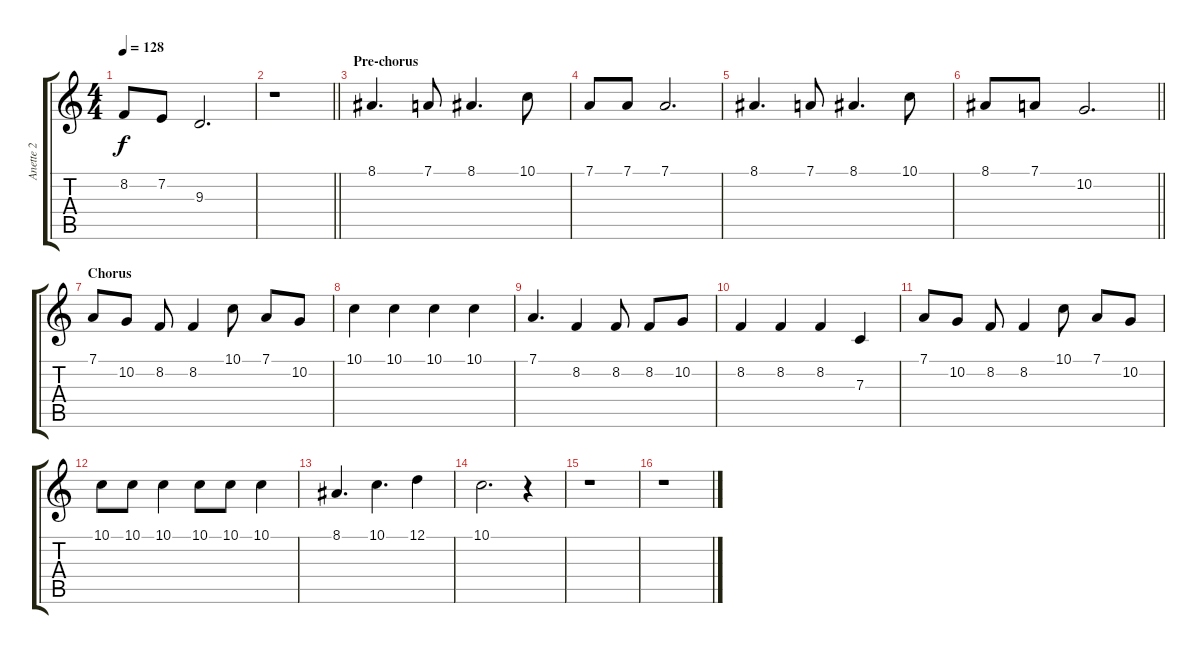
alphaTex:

\track ("Anette 2" "Anette 2") {instrument brightacousticpiano}
\staff {score tabs}
\tuning (D4 A3 F3 C3 G2 D2) {hide}
\ts (4 4)
\tempo 128
\clef g2
\ks c
8.2.8{dy f} 7.2.8 9.3.2{d} |
\barLineRight lightlight
r.1{volume 10} |
\section ("" "Pre-chorus")
8.1.4{d} 7.1.8 8.1.4{d} 10.1.8 |
7.1.8 7.1.8 7.1.2{d} |
8.1.4{d} 7.1.8 8.1.4{d} 10.1.8 |
\barLineRight lightlight
8.1.8 7.1.8 10.2.2{d} |
\section ("" "Chorus")
7.1.8 10.2.8 8.2.8 8.2.4 10.1.8 7.1.8 10.2.8 |
10.1.4 10.1.4 10.1.4 10.1.4 |
7.1.4{d} 8.2.4 8.2.8 8.2.8 10.2.8 |
8.2.4 8.2.4 8.2.4 7.3.4 |
7.1.8 10.2.8 8.2.8 8.2.4 10.1.8 7.1.8 10.2.8 |
10.1.8 10.1.8 10.1.4 10.1.8 10.1.8 10.1.4 |
8.1.4{d} 10.1.4{d} 12.1.4 |
10.1.2{d} r.4 |
r.1 |
r.1
